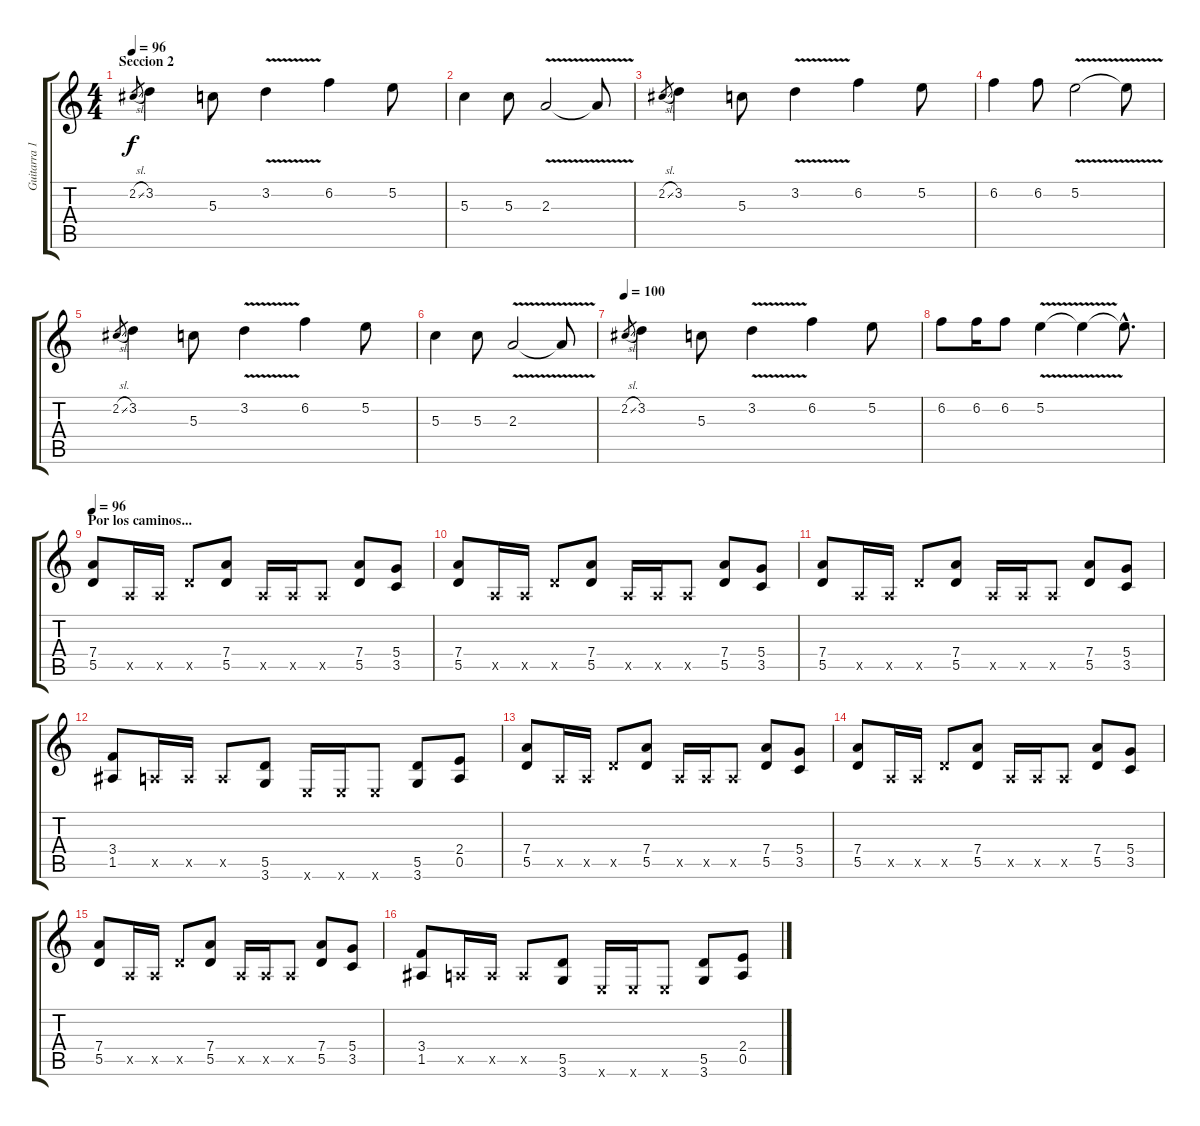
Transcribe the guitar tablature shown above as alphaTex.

\track ("Guitarra 1" "Guitarra 1") {instrument acousticguitarnylon}
\staff {score tabs}
\tuning (E4 B3 G3 D3 A2 E2) {hide}
\ts (4 4)
\section ("" "Seccion 2")
\tempo 96
\clef g2
\ks c
2.2{sl}.8{gr dy f} 3.2.4{volume 13 instrument distortionguitar} 5.3.8 3.2{v}.4 6.2.4 5.2.8 |
5.3.4 5.3.8 2.3{v}.2 2.3{t}.8 |
2.2{sl}.8{gr} 3.2.4 5.3.8 3.2{v}.4 6.2.4 5.2.8 |
6.2.4 6.2.8 5.2{v}.2 5.2{t}.8 |
2.2{sl}.8{gr} 3.2.4{volume 13 instrument distortionguitar} 5.3.8 3.2{v}.4 6.2.4 5.2.8 |
5.3.4 5.3.8 2.3{v}.2 2.3{t}.8 |
\tempo 100
2.2{sl}.8{gr} 3.2.4 5.3.8 3.2{v}.4 6.2.4 5.2.8 |
6.2.8 6.2.16 6.2.8 5.2{v}.4 5.2{t}.4 5.2{hac t}.8{d} |
\section ("" "Por los caminos...")
\tempo 96
(7.4 5.5).8{volume 10 balance 16 instrument distortionguitar} 0.5{x}.16 0.5{x}.16 5.5{x}.8 (7.4 5.5).8 0.5{x}.16 0.5{x}.16 0.5{x}.8 (7.4 5.5).8 (5.4 3.5).8 |
(7.4 5.5).8 0.5{x}.16 0.5{x}.16 5.5{x}.8 (7.4 5.5).8 0.5{x}.16 0.5{x}.16 0.5{x}.8 (7.4 5.5).8 (5.4 3.5).8 |
(7.4 5.5).8 0.5{x}.16 0.5{x}.16 5.5{x}.8 (7.4 5.5).8 0.5{x}.16 0.5{x}.16 0.5{x}.8 (7.4 5.5).8 (5.4 3.5).8 |
(3.4 1.5).8 0.5{x}.16 0.5{x}.16 0.5{x}.8 (5.5 3.6).8 0.6{x}.16 0.6{x}.16 0.6{x}.8 (5.5 3.6).8 (2.4 0.5).8 |
(7.4 5.5).8 0.5{x}.16 0.5{x}.16 5.5{x}.8 (7.4 5.5).8 0.5{x}.16 0.5{x}.16 0.5{x}.8 (7.4 5.5).8 (5.4 3.5).8 |
(7.4 5.5).8 0.5{x}.16 0.5{x}.16 5.5{x}.8 (7.4 5.5).8 0.5{x}.16 0.5{x}.16 0.5{x}.8 (7.4 5.5).8 (5.4 3.5).8 |
(7.4 5.5).8 0.5{x}.16 0.5{x}.16 5.5{x}.8 (7.4 5.5).8 0.5{x}.16 0.5{x}.16 0.5{x}.8 (7.4 5.5).8 (5.4 3.5).8 |
(3.4 1.5).8 0.5{x}.16 0.5{x}.16 0.5{x}.8 (5.5 3.6).8 0.6{x}.16 0.6{x}.16 0.6{x}.8 (5.5 3.6).8 (2.4 0.5).8
